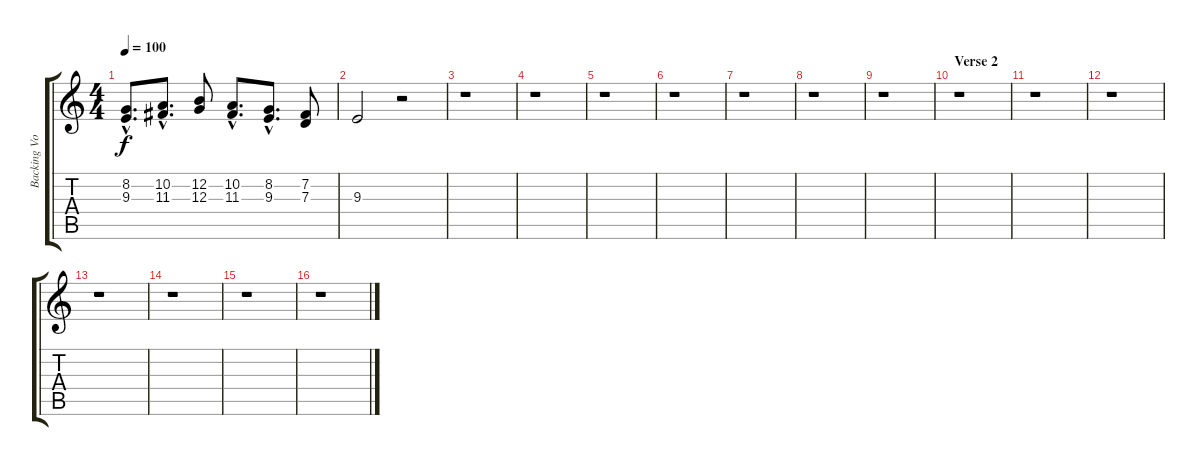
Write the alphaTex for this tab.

\track ("Backing Vocals" "Backing Vo") {instrument choiraahs}
\staff {score tabs}
\tuning (E4 B3 G3 D3 A2 E2) {hide}
\ts (4 4)
\tempo 100
\clef g2
\ks c
(8.2{hac} 9.3{hac}).8{d dy f} (10.2{hac} 11.3{hac}).8{d} (12.2 12.3).8 (10.2{hac} 11.3{hac}).8{d} (8.2{hac} 9.3{hac}).8{d} (7.2 7.3).8 |
\section ("" "")
9.3.2 r.2 |
r.1 |
r.1 |
r.1 |
r.1 |
r.1 |
r.1 |
r.1 |
\section ("" "Verse 2")
r.1 |
r.1 |
r.1 |
r.1 |
r.1 |
r.1 |
r.1
